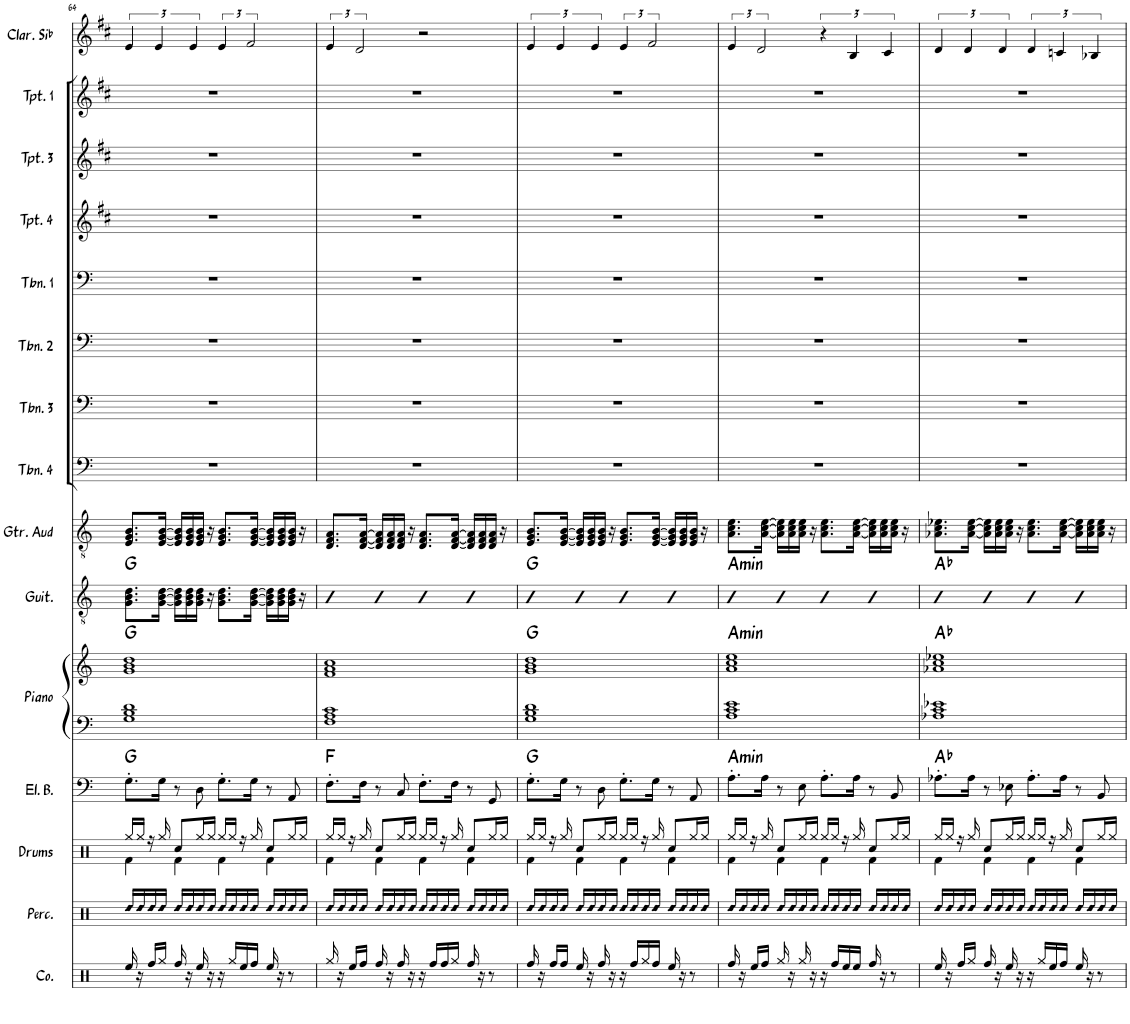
**kern	**kern	**kern	**kern	**harte	**kern	**kern	**harte	**kern	**harte	**kern	**kern	**kern	**kern	**kern	**kern	**kern	**kern	**kern
*part15	*part14	*part13	*part12	*part12	*part11	*part11	*part11	*part10	*part10	*part9	*part8	*part7	*part6	*part5	*part4	*part3	*part2	*part1
*staff16	*staff15	*staff14	*staff13	*	*staff12	*staff11	*	*staff10	*	*staff9	*staff8	*staff7	*staff6	*staff5	*staff4	*staff3	*staff2	*staff1
*I"Congas	*I"Percussion	*I"Drums	*I"Electric Bass	*	*I"Piano	*	*	*I"Guitar	*	*I"Guitar Audio	*I"Trombone 4	*I"Trombone 3	*I"Trombone 2	*I"Trombone 1	*I"Trumpet 4	*I"Trumpet 3	*I"Trumpet 1	*I"Clarinette en Sib
*I'Co.	*I'Perc.	*I'Drums	*I'El. B.	*	*I'Piano	*	*	*I'Guit.	*	*I'Gtr. Aud	*I'Tbn. 4	*I'Tbn. 3	*I'Tbn. 2	*I'Tbn. 1	*I'Tpt. 4	*I'Tpt. 3	*I'Tpt. 1	*I'Clar. Sib
!!LO:PB:g=z
*clefX	*clefX	*clefX	*clefF4	*	*clefF4	*clefG2	*	*clefGv2	*	*clefGv2	*clefF4	*clefF4	*clefF4	*clefF4	*clefG2	*clefG2	*clefG2	*clefG2
*	*	*	*Trd7c12	*	*	*	*	*	*	*	*	*	*	*	*Trd1c2	*Trd1c2	*Trd1c2	*Trd1c2
*k[]	*k[]	*k[]	*k[]	*	*k[]	*k[]	*	*k[]	*	*k[]	*k[]	*k[]	*k[]	*k[]	*k[f#c#]	*k[f#c#]	*k[f#c#]	*k[f#c#]
*M4/4	*M4/4	*M4/4	*M4/4	*	*M4/4	*M4/4	*	*M4/4	*	*M4/4	*M4/4	*M4/4	*M4/4	*M4/4	*M4/4	*M4/4	*M4/4	*M4/4
=64	=64	=64	=64	=64	=64	=64	=64	=64	=64	=64	=64	=64	=64	=64	=64	=64	=64	=64
!	!LO:N:head=diamond	!	!	!	!	!	!	!	!	!	!	!	!	!	!	!	!	!
*	*	*^	*	*	*	*	*	*	*	*	*	*	*	*	*	*	*	*
16Ree/	16Rdd/LL	16Rgg/LL	4Rf\	8.G'\L	G:maj	1G 1B 1d	1g 1b 1dd	G:maj	8.G\ 8.B\ 8.d\L	G:maj	8.E/ 8.G/ 8.B/L	1r	1r	1r	1r	1r	1r	1r	6e/
!	!LO:N:head=diamond	!	!	!	!	!	!	!	!	!	!	!	!	!	!	!	!	!	!
16r	16Rdd/	16Rgg/JJ	.	.	.	.	.	.	.	.	.	.	.	.	.	.	.	.	.
!	!LO:N:head=diamond	!	!	!	!	!	!	!	!	!	!	!	!	!	!	!	!	!	!
16Rff/LL	16Rdd/	16r	.	.	.	.	.	.	.	.	.	.	.	.	.	.	.	.	.
.	.	.	.	.	.	.	.	.	.	.	.	.	.	.	.	.	.	.	6e/
!	!LO:N:head=diamond	!	!	!	!	!	!	!	!	!	!	!	!	!	!	!	!	!	!
16Rgg/JJ	16Rdd/JJ	16Rgg/	.	16G\Jk	.	.	.	.	[16G\ [16B\ [16d\Jk	.	[16E/ [16G/ [16B/Jk	.	.	.	.	.	.	.	.
!	!LO:N:head=diamond	!	!	!	!	!	!	!	!	!	!	!	!	!	!	!	!	!	!
16Rff/	16Rdd/LL	8Rcc/L	4Rf\	8r	.	.	.	.	16G\] 16B\] 16d\]LL	.	16E/] 16G/] 16B/]LL	.	.	.	.	.	.	.	.
!	!LO:N:head=diamond	!	!	!	!	!	!	!	!	!	!	!	!	!	!	!	!	!	!
16r	16Rdd/	.	.	.	.	.	.	.	16G\ 16B\ 16d\	.	16E/ 16G/ 16B/	.	.	.	.	.	.	.	.
.	.	.	.	.	.	.	.	.	.	.	.	.	.	.	.	.	.	.	6e/
!	!LO:N:head=diamond	!	!	!	!	!	!	!	!	!	!	!	!	!	!	!	!	!	!
16Ree/	16Rdd/	16Rgg/L	.	8D\	.	.	.	.	16G\ 16B\ 16d\JJ	.	16E/ 16G/ 16B/JJ	.	.	.	.	.	.	.	.
!	!LO:N:head=diamond	!	!	!	!	!	!	!	!	!	!	!	!	!	!	!	!	!	!
16r	16Rdd/JJ	16Rgg/JJ	.	.	.	.	.	.	16r	.	16r	.	.	.	.	.	.	.	.
!	!LO:N:head=diamond	!	!	!	!	!	!	!	!	!	!	!	!	!	!	!	!	!	!
16r	16Rdd/LL	16Rgg/LL	4Rf\	8.G'\L	.	.	.	.	8.G\ 8.B\ 8.d\L	.	8.E/ 8.G/ 8.B/L	.	.	.	.	.	.	.	6e/
!	!LO:N:head=diamond	!	!	!	!	!	!	!	!	!	!	!	!	!	!	!	!	!	!
16Rgg/LL	16Rdd/	16Rgg/JJ	.	.	.	.	.	.	.	.	.	.	.	.	.	.	.	.	.
!	!LO:N:head=diamond	!	!	!	!	!	!	!	!	!	!	!	!	!	!	!	!	!	!
16Ree/	16Rdd/	16r	.	.	.	.	.	.	.	.	.	.	.	.	.	.	.	.	.
.	.	.	.	.	.	.	.	.	.	.	.	.	.	.	.	.	.	.	3f#/
!	!LO:N:head=diamond	!	!	!	!	!	!	!	!	!	!	!	!	!	!	!	!	!	!
16Rff/JJ	16Rdd/JJ	16Rgg/	.	16G\Jk	.	.	.	.	[16G\ [16B\ [16d\Jk	.	[16E/ [16G/ [16B/Jk	.	.	.	.	.	.	.	.
!	!LO:N:head=diamond	!	!	!	!	!	!	!	!	!	!	!	!	!	!	!	!	!	!
16Ree/	16Rdd/LL	8Rcc/L	4Rf\	8r	.	.	.	.	16G\] 16B\] 16d\]LL	.	16E/] 16G/] 16B/]LL	.	.	.	.	.	.	.	.
!	!LO:N:head=diamond	!	!	!	!	!	!	!	!	!	!	!	!	!	!	!	!	!	!
16r	16Rdd/	.	.	.	.	.	.	.	16G\ 16B\ 16d\	.	16E/ 16G/ 16B/	.	.	.	.	.	.	.	.
!	!LO:N:head=diamond	!	!	!	!	!	!	!	!	!	!	!	!	!	!	!	!	!	!
8r	16Rdd/	16Rgg/L	.	8AA/	.	.	.	.	16G\ 16B\ 16d\JJ	.	16E/ 16G/ 16B/JJ	.	.	.	.	.	.	.	.
!	!LO:N:head=diamond	!	!	!	!	!	!	!	!	!	!	!	!	!	!	!	!	!	!
.	16Rdd/JJ	16Rgg/JJ	.	.	.	.	.	.	16r	.	16r	.	.	.	.	.	.	.	.
=65	=65	=65	=65	=65	=65	=65	=65	=65	=65	=65	=65	=65	=65	=65	=65	=65	=65	=65	=65
!	!LO:N:head=diamond	!	!	!	!	!	!	!	!	!	!	!	!	!	!	!	!	!	!
16Rgg/	16Rdd/LL	16Rgg/LL	4Rf\	8.F'\L	F:maj	1F 1A 1c	1f 1a 1cc	.	4B	.	8.D/ 8.F/ 8.A/L	1r	1r	1r	1r	1r	1r	1r	6e/
!	!LO:N:head=diamond	!	!	!	!	!	!	!	!	!	!	!	!	!	!	!	!	!	!
16r	16Rdd/	16Rgg/JJ	.	.	.	.	.	.	.	.	.	.	.	.	.	.	.	.	.
!	!LO:N:head=diamond	!	!	!	!	!	!	!	!	!	!	!	!	!	!	!	!	!	!
16Ree/LL	16Rdd/	16r	.	.	.	.	.	.	.	.	.	.	.	.	.	.	.	.	.
.	.	.	.	.	.	.	.	.	.	.	.	.	.	.	.	.	.	.	3d/
!	!LO:N:head=diamond	!	!	!	!	!	!	!	!	!	!	!	!	!	!	!	!	!	!
16Rff/JJ	16Rdd/JJ	16Rgg/	.	16F\Jk	.	.	.	.	.	.	[16D/ [16F/ [16A/Jk	.	.	.	.	.	.	.	.
!	!LO:N:head=diamond	!	!	!	!	!	!	!	!	!	!	!	!	!	!	!	!	!	!
16Rff/	16Rdd/LL	8Rcc/L	4Rf\	8r	.	.	.	.	4B	.	16D/] 16F/] 16A/]LL	.	.	.	.	.	.	.	.
!	!LO:N:head=diamond	!	!	!	!	!	!	!	!	!	!	!	!	!	!	!	!	!	!
16r	16Rdd/	.	.	.	.	.	.	.	.	.	16D/ 16F/ 16A/	.	.	.	.	.	.	.	.
!	!LO:N:head=diamond	!	!	!	!	!	!	!	!	!	!	!	!	!	!	!	!	!	!
16Rff/	16Rdd/	16Rgg/L	.	8C/	.	.	.	.	.	.	16D/ 16F/ 16A/JJ	.	.	.	.	.	.	.	.
!	!LO:N:head=diamond	!	!	!	!	!	!	!	!	!	!	!	!	!	!	!	!	!	!
16r	16Rdd/JJ	16Rgg/JJ	.	.	.	.	.	.	.	.	16r	.	.	.	.	.	.	.	.
!	!LO:N:head=diamond	!	!	!	!	!	!	!	!	!	!	!	!	!	!	!	!	!	!
16r	16Rdd/LL	16Rgg/LL	4Rf\	8.F'\L	.	.	.	.	4B	.	8.D/ 8.F/ 8.A/L	.	.	.	.	.	.	.	2r
!	!LO:N:head=diamond	!	!	!	!	!	!	!	!	!	!	!	!	!	!	!	!	!	!
16Rff/LL	16Rdd/	16Rgg/JJ	.	.	.	.	.	.	.	.	.	.	.	.	.	.	.	.	.
!	!LO:N:head=diamond	!	!	!	!	!	!	!	!	!	!	!	!	!	!	!	!	!	!
16Rff/	16Rdd/	16r	.	.	.	.	.	.	.	.	.	.	.	.	.	.	.	.	.
!	!LO:N:head=diamond	!	!	!	!	!	!	!	!	!	!	!	!	!	!	!	!	!	!
16Rgg/JJ	16Rdd/JJ	16Rgg/	.	16F\Jk	.	.	.	.	.	.	[16D/ [16F/ [16A/Jk	.	.	.	.	.	.	.	.
!	!LO:N:head=diamond	!	!	!	!	!	!	!	!	!	!	!	!	!	!	!	!	!	!
16Rff/	16Rdd/LL	8Rcc/L	4Rf\	8r	.	.	.	.	4B	.	16D/] 16F/] 16A/]LL	.	.	.	.	.	.	.	.
!	!LO:N:head=diamond	!	!	!	!	!	!	!	!	!	!	!	!	!	!	!	!	!	!
16r	16Rdd/	.	.	.	.	.	.	.	.	.	16D/ 16F/ 16A/	.	.	.	.	.	.	.	.
!	!LO:N:head=diamond	!	!	!	!	!	!	!	!	!	!	!	!	!	!	!	!	!	!
8r	16Rdd/	16Rgg/L	.	8GG/	.	.	.	.	.	.	16D/ 16F/ 16A/JJ	.	.	.	.	.	.	.	.
!	!LO:N:head=diamond	!	!	!	!	!	!	!	!	!	!	!	!	!	!	!	!	!	!
.	16Rdd/JJ	16Rgg/JJ	.	.	.	.	.	.	.	.	16r	.	.	.	.	.	.	.	.
=66	=66	=66	=66	=66	=66	=66	=66	=66	=66	=66	=66	=66	=66	=66	=66	=66	=66	=66	=66
!	!LO:N:head=diamond	!	!	!	!	!	!	!	!	!	!	!	!	!	!	!	!	!	!
16Rff/	16Rdd/LL	16Rgg/LL	4Rf\	8.G'\L	G:maj	1G 1B 1d	1g 1b 1dd	G:maj	4B	G:maj	8.E/ 8.G/ 8.B/L	1r	1r	1r	1r	1r	1r	1r	6e/
!	!LO:N:head=diamond	!	!	!	!	!	!	!	!	!	!	!	!	!	!	!	!	!	!
16r	16Rdd/	16Rgg/JJ	.	.	.	.	.	.	.	.	.	.	.	.	.	.	.	.	.
!	!LO:N:head=diamond	!	!	!	!	!	!	!	!	!	!	!	!	!	!	!	!	!	!
16Rff/LL	16Rdd/	16r	.	.	.	.	.	.	.	.	.	.	.	.	.	.	.	.	.
.	.	.	.	.	.	.	.	.	.	.	.	.	.	.	.	.	.	.	6e/
!	!LO:N:head=diamond	!	!	!	!	!	!	!	!	!	!	!	!	!	!	!	!	!	!
16Rff/JJ	16Rdd/JJ	16Rgg/	.	16G\Jk	.	.	.	.	.	.	[16E/ [16G/ [16B/Jk	.	.	.	.	.	.	.	.
!	!LO:N:head=diamond	!	!	!	!	!	!	!	!	!	!	!	!	!	!	!	!	!	!
16Ree/	16Rdd/LL	8Rcc/L	4Rf\	8r	.	.	.	.	4B	.	16E/] 16G/] 16B/]LL	.	.	.	.	.	.	.	.
!	!LO:N:head=diamond	!	!	!	!	!	!	!	!	!	!	!	!	!	!	!	!	!	!
16r	16Rdd/	.	.	.	.	.	.	.	.	.	16E/ 16G/ 16B/	.	.	.	.	.	.	.	.
.	.	.	.	.	.	.	.	.	.	.	.	.	.	.	.	.	.	.	6e/
!	!LO:N:head=diamond	!	!	!	!	!	!	!	!	!	!	!	!	!	!	!	!	!	!
16Rff/	16Rdd/	16Rgg/L	.	8D\	.	.	.	.	.	.	16E/ 16G/ 16B/JJ	.	.	.	.	.	.	.	.
!	!LO:N:head=diamond	!	!	!	!	!	!	!	!	!	!	!	!	!	!	!	!	!	!
16r	16Rdd/JJ	16Rgg/JJ	.	.	.	.	.	.	.	.	16r	.	.	.	.	.	.	.	.
!	!LO:N:head=diamond	!	!	!	!	!	!	!	!	!	!	!	!	!	!	!	!	!	!
16r	16Rdd/LL	16Rgg/LL	4Rf\	8.G'\L	.	.	.	.	4B	.	8.E/ 8.G/ 8.B/L	.	.	.	.	.	.	.	6e/
!	!LO:N:head=diamond	!	!	!	!	!	!	!	!	!	!	!	!	!	!	!	!	!	!
16Rff/LL	16Rdd/	16Rgg/JJ	.	.	.	.	.	.	.	.	.	.	.	.	.	.	.	.	.
!	!LO:N:head=diamond	!	!	!	!	!	!	!	!	!	!	!	!	!	!	!	!	!	!
16Rgg/	16Rdd/	16r	.	.	.	.	.	.	.	.	.	.	.	.	.	.	.	.	.
.	.	.	.	.	.	.	.	.	.	.	.	.	.	.	.	.	.	.	3f#/
!	!LO:N:head=diamond	!	!	!	!	!	!	!	!	!	!	!	!	!	!	!	!	!	!
16Rff/JJ	16Rdd/JJ	16Rgg/	.	16G\Jk	.	.	.	.	.	.	[16E/ [16G/ [16B/Jk	.	.	.	.	.	.	.	.
!	!LO:N:head=diamond	!	!	!	!	!	!	!	!	!	!	!	!	!	!	!	!	!	!
16Ree/	16Rdd/LL	8Rcc/L	4Rf\	8r	.	.	.	.	4B	.	16E/] 16G/] 16B/]LL	.	.	.	.	.	.	.	.
!	!LO:N:head=diamond	!	!	!	!	!	!	!	!	!	!	!	!	!	!	!	!	!	!
16r	16Rdd/	.	.	.	.	.	.	.	.	.	16E/ 16G/ 16B/	.	.	.	.	.	.	.	.
!	!LO:N:head=diamond	!	!	!	!	!	!	!	!	!	!	!	!	!	!	!	!	!	!
8r	16Rdd/	16Rgg/L	.	8AA/	.	.	.	.	.	.	16E/ 16G/ 16B/JJ	.	.	.	.	.	.	.	.
!	!LO:N:head=diamond	!	!	!	!	!	!	!	!	!	!	!	!	!	!	!	!	!	!
.	16Rdd/JJ	16Rgg/JJ	.	.	.	.	.	.	.	.	16r	.	.	.	.	.	.	.	.
=67	=67	=67	=67	=67	=67	=67	=67	=67	=67	=67	=67	=67	=67	=67	=67	=67	=67	=67	=67
!	!LO:N:head=diamond	!	!	!	!LO:H:kt=min	!	!	!LO:H:kt=min	!	!LO:H:kt=min	!	!	!	!	!	!	!	!	!
16Rff/	16Rdd/LL	16Rgg/LL	4Rf\	8.A'\L	A:min	1A 1c 1e	1a 1cc 1ee	A:min	4B	A:min	8.A\ 8.c\ 8.e\L	1r	1r	1r	1r	1r	1r	1r	6e/
!	!LO:N:head=diamond	!	!	!	!	!	!	!	!	!	!	!	!	!	!	!	!	!	!
16r	16Rdd/	16Rgg/JJ	.	.	.	.	.	.	.	.	.	.	.	.	.	.	.	.	.
!	!LO:N:head=diamond	!	!	!	!	!	!	!	!	!	!	!	!	!	!	!	!	!	!
16Ree/LL	16Rdd/	16r	.	.	.	.	.	.	.	.	.	.	.	.	.	.	.	.	.
.	.	.	.	.	.	.	.	.	.	.	.	.	.	.	.	.	.	.	3d/
!	!LO:N:head=diamond	!	!	!	!	!	!	!	!	!	!	!	!	!	!	!	!	!	!
16Rff/JJ	16Rdd/JJ	16Rgg/	.	16A\Jk	.	.	.	.	.	.	[16A\ [16c\ [16e\Jk	.	.	.	.	.	.	.	.
!	!LO:N:head=diamond	!	!	!	!	!	!	!	!	!	!	!	!	!	!	!	!	!	!
16Rgg/	16Rdd/LL	8Rcc/L	4Rf\	8r	.	.	.	.	4B	.	16A\] 16c\] 16e\]LL	.	.	.	.	.	.	.	.
!	!LO:N:head=diamond	!	!	!	!	!	!	!	!	!	!	!	!	!	!	!	!	!	!
16r	16Rdd/	.	.	.	.	.	.	.	.	.	16A\ 16c\ 16e\	.	.	.	.	.	.	.	.
!	!LO:N:head=diamond	!	!	!	!	!	!	!	!	!	!	!	!	!	!	!	!	!	!
16Rgg/	16Rdd/	16Rgg/L	.	8E\	.	.	.	.	.	.	16A\ 16c\ 16e\JJ	.	.	.	.	.	.	.	.
!	!LO:N:head=diamond	!	!	!	!	!	!	!	!	!	!	!	!	!	!	!	!	!	!
16r	16Rdd/JJ	16Rgg/JJ	.	.	.	.	.	.	.	.	16r	.	.	.	.	.	.	.	.
!	!LO:N:head=diamond	!	!	!	!	!	!	!	!	!	!	!	!	!	!	!	!	!	!
16r	16Rdd/LL	16Rgg/LL	4Rf\	8.A'\L	.	.	.	.	4B	.	8.A\ 8.c\ 8.e\L	.	.	.	.	.	.	.	6r
!	!LO:N:head=diamond	!	!	!	!	!	!	!	!	!	!	!	!	!	!	!	!	!	!
16Rff/LL	16Rdd/	16Rgg/JJ	.	.	.	.	.	.	.	.	.	.	.	.	.	.	.	.	.
!	!LO:N:head=diamond	!	!	!	!	!	!	!	!	!	!	!	!	!	!	!	!	!	!
16Ree/	16Rdd/	16r	.	.	.	.	.	.	.	.	.	.	.	.	.	.	.	.	.
.	.	.	.	.	.	.	.	.	.	.	.	.	.	.	.	.	.	.	6B/
!	!LO:N:head=diamond	!	!	!	!	!	!	!	!	!	!	!	!	!	!	!	!	!	!
16Ree/JJ	16Rdd/JJ	16Rgg/	.	16A\Jk	.	.	.	.	.	.	[16A\ [16c\ [16e\Jk	.	.	.	.	.	.	.	.
!	!LO:N:head=diamond	!	!	!	!	!	!	!	!	!	!	!	!	!	!	!	!	!	!
16Rff/	16Rdd/LL	8Rcc/L	4Rf\	8r	.	.	.	.	4B	.	16A\] 16c\] 16e\]LL	.	.	.	.	.	.	.	.
!	!LO:N:head=diamond	!	!	!	!	!	!	!	!	!	!	!	!	!	!	!	!	!	!
16r	16Rdd/	.	.	.	.	.	.	.	.	.	16A\ 16c\ 16e\	.	.	.	.	.	.	.	.
.	.	.	.	.	.	.	.	.	.	.	.	.	.	.	.	.	.	.	6c#/
!	!LO:N:head=diamond	!	!	!	!	!	!	!	!	!	!	!	!	!	!	!	!	!	!
8r	16Rdd/	16Rgg/L	.	8BB/	.	.	.	.	.	.	16A\ 16c\ 16e\JJ	.	.	.	.	.	.	.	.
!	!LO:N:head=diamond	!	!	!	!	!	!	!	!	!	!	!	!	!	!	!	!	!	!
.	16Rdd/JJ	16Rgg/JJ	.	.	.	.	.	.	.	.	16r	.	.	.	.	.	.	.	.
=68	=68	=68	=68	=68	=68	=68	=68	=68	=68	=68	=68	=68	=68	=68	=68	=68	=68	=68	=68
!	!LO:N:head=diamond	!	!	!	!	!	!	!	!	!	!	!	!	!	!	!	!	!	!
16Ree/	16Rdd/LL	16Rgg/LL	4Rf\	8.A-X'\L	Ab:maj	1A-X 1c 1e-X	1a-X 1cc 1ee-X	Ab:maj	4B	Ab:maj	8.A-X\ 8.c\ 8.e-X\L	1r	1r	1r	1r	1r	1r	1r	6d/
!	!LO:N:head=diamond	!	!	!	!	!	!	!	!	!	!	!	!	!	!	!	!	!	!
16r	16Rdd/	16Rgg/JJ	.	.	.	.	.	.	.	.	.	.	.	.	.	.	.	.	.
!	!LO:N:head=diamond	!	!	!	!	!	!	!	!	!	!	!	!	!	!	!	!	!	!
16Rff/LL	16Rdd/	16r	.	.	.	.	.	.	.	.	.	.	.	.	.	.	.	.	.
.	.	.	.	.	.	.	.	.	.	.	.	.	.	.	.	.	.	.	6d/
!	!LO:N:head=diamond	!	!	!	!	!	!	!	!	!	!	!	!	!	!	!	!	!	!
16Rgg/JJ	16Rdd/JJ	16Rgg/	.	16A-\Jk	.	.	.	.	.	.	[16A-\ [16c\ [16e-\Jk	.	.	.	.	.	.	.	.
!	!LO:N:head=diamond	!	!	!	!	!	!	!	!	!	!	!	!	!	!	!	!	!	!
16Rff/	16Rdd/LL	8Rcc/L	4Rf\	8r	.	.	.	.	4B	.	16A-\] 16c\] 16e-\]LL	.	.	.	.	.	.	.	.
!	!LO:N:head=diamond	!	!	!	!	!	!	!	!	!	!	!	!	!	!	!	!	!	!
16r	16Rdd/	.	.	.	.	.	.	.	.	.	16A-\ 16c\ 16e-\	.	.	.	.	.	.	.	.
.	.	.	.	.	.	.	.	.	.	.	.	.	.	.	.	.	.	.	6d/
!	!LO:N:head=diamond	!	!	!	!	!	!	!	!	!	!	!	!	!	!	!	!	!	!
16Ree/	16Rdd/	16Rgg/L	.	8E-X\	.	.	.	.	.	.	16A-\ 16c\ 16e-\JJ	.	.	.	.	.	.	.	.
!	!LO:N:head=diamond	!	!	!	!	!	!	!	!	!	!	!	!	!	!	!	!	!	!
16r	16Rdd/JJ	16Rgg/JJ	.	.	.	.	.	.	.	.	16r	.	.	.	.	.	.	.	.
!	!LO:N:head=diamond	!	!	!	!	!	!	!	!	!	!	!	!	!	!	!	!	!	!
16r	16Rdd/LL	16Rgg/LL	4Rf\	8.A-'\L	.	.	.	.	4B	.	8.A-\ 8.c\ 8.e-\L	.	.	.	.	.	.	.	6d/
!	!LO:N:head=diamond	!	!	!	!	!	!	!	!	!	!	!	!	!	!	!	!	!	!
16Rgg/LL	16Rdd/	16Rgg/JJ	.	.	.	.	.	.	.	.	.	.	.	.	.	.	.	.	.
!	!LO:N:head=diamond	!	!	!	!	!	!	!	!	!	!	!	!	!	!	!	!	!	!
16Ree/	16Rdd/	16r	.	.	.	.	.	.	.	.	.	.	.	.	.	.	.	.	.
.	.	.	.	.	.	.	.	.	.	.	.	.	.	.	.	.	.	.	6cn/
!	!LO:N:head=diamond	!	!	!	!	!	!	!	!	!	!	!	!	!	!	!	!	!	!
16Rff/JJ	16Rdd/JJ	16Rgg/	.	16A-\Jk	.	.	.	.	.	.	[16A-\ [16c\ [16e-\Jk	.	.	.	.	.	.	.	.
!	!LO:N:head=diamond	!	!	!	!	!	!	!	!	!	!	!	!	!	!	!	!	!	!
16Ree/	16Rdd/LL	8Rcc/L	4Rf\	8r	.	.	.	.	4B	.	16A-\] 16c\] 16e-\]LL	.	.	.	.	.	.	.	.
!	!LO:N:head=diamond	!	!	!	!	!	!	!	!	!	!	!	!	!	!	!	!	!	!
16r	16Rdd/	.	.	.	.	.	.	.	.	.	16A-\ 16c\ 16e-\	.	.	.	.	.	.	.	.
.	.	.	.	.	.	.	.	.	.	.	.	.	.	.	.	.	.	.	6B-X/
!	!LO:N:head=diamond	!	!	!	!	!	!	!	!	!	!	!	!	!	!	!	!	!	!
8r	16Rdd/	16Rgg/L	.	8BB/	.	.	.	.	.	.	16A-\ 16c\ 16e-\JJ	.	.	.	.	.	.	.	.
!	!LO:N:head=diamond	!	!	!	!	!	!	!	!	!	!	!	!	!	!	!	!	!	!
.	16Rdd/JJ	16Rgg/JJ	.	.	.	.	.	.	.	.	16r	.	.	.	.	.	.	.	.
*	*	*v	*v	*	*	*	*	*	*	*	*	*	*	*	*	*	*	*	*
=	=	=	=	=	=	=	=	=	=	=	=	=	=	=	=	=	=	=
*-	*-	*-	*-	*-	*-	*-	*-	*-	*-	*-	*-	*-	*-	*-	*-	*-	*-	*-
